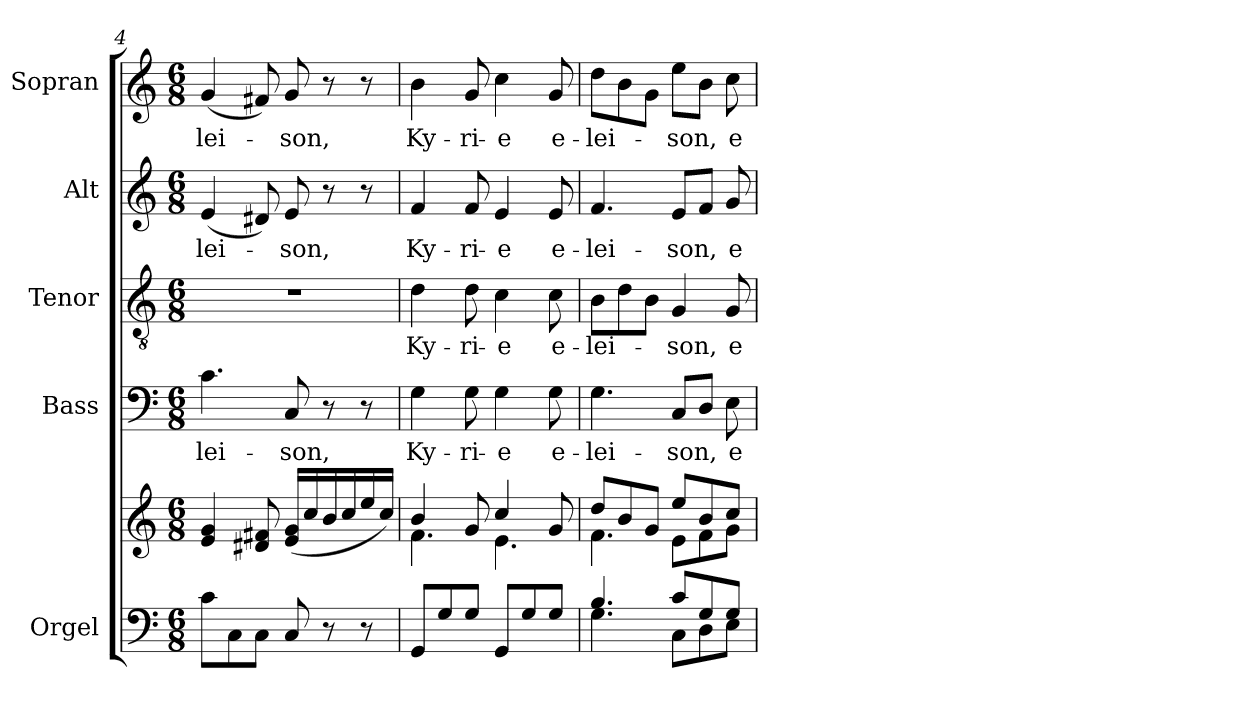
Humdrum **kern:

**kern	**kern	**kern	**text	**kern	**text	**kern	**text	**kern	**text
*part5	*part5	*part4	*part4	*part3	*part3	*part2	*part2	*part1	*part1
*staff6	*staff5	*staff4	*staff4	*staff3	*staff3	*staff2	*staff2	*staff1	*staff1
*I"Orgel	*	*I"Bass	*	*I"Tenor	*	*I"Alt	*	*I"Sopran	*
*I'Org.	*	*I'B.	*	*I'T.	*	*I'A.	*	*I'S.	*
*clefF4	*clefG2	*clefF4	*	*clefGv2	*	*clefG2	*	*clefG2	*
*k[]	*k[]	*k[]	*	*k[]	*	*k[]	*	*k[]	*
*C:	*C:	*C:	*	*C:	*	*C:	*	*C:	*
*M6/8	*M6/8	*M6/8	*	*M6/8	*	*M6/8	*	*M6/8	*
=4	=4	=4	=4	=4	=4	=4	=4	=4	=4
!	!	!	!LO:LY:b	!	!	!	!LO:LY:b	!	!LO:LY:b
8c\L	4e/ 4g/	4.c\	-lei-	2.r	.	(<4e/	-lei-	(<4g/	-lei-
8C\	.	.	.	.	.	.	.	.	.
8C\J	8d#X/ 8f#X/	.	.	.	.	8d#X/)	.	8f#X/)	.
!	!	!	!LO:LY:b	!	!	!	!LO:LY:b	!	!LO:LY:b
8C/	(<16e/ 16g/LL	8C/	-son,	.	.	8e/	-son,	8g/	-son,
.	16cc/	.	.	.	.	.	.	.	.
8r	16b/	8r	.	.	.	8r	.	8r	.
.	16cc/	.	.	.	.	.	.	.	.
8r	16ee/	8r	.	.	.	8r	.	8r	.
.	16cc/JJ)	.	.	.	.	.	.	.	.
=5	=5	=5	=5	=5	=5	=5	=5	=5	=5
*	*^	*	*	*	*	*	*	*	*
!	!	!	!	!LO:LY:b	!	!LO:LY:b	!	!LO:LY:b	!	!LO:LY:b
8GG/L	4b/	4.f\	4G\	Ky-	4d\	Ky-	4f/	Ky-	4b\	Ky-
8G/	.	.	.	.	.	.	.	.	.	.
!	!	!	!	!LO:LY:b	!	!LO:LY:b	!	!LO:LY:b	!	!LO:LY:b
8G/J	8g/	.	8G\	-ri-	8d\	-ri-	8f/	-ri-	8g/	-ri-
!	!	!	!	!LO:LY:b	!	!LO:LY:b	!	!LO:LY:b	!	!LO:LY:b
8GG/L	4cc/	4.e\	4G\	-e	4c\	-e	4e/	-e	4cc\	-e
8G/	.	.	.	.	.	.	.	.	.	.
!	!	!	!	!LO:LY:b	!	!LO:LY:b	!	!LO:LY:b	!	!LO:LY:b
8G/J	8g/	.	8G\	e-	8c\	e-	8e/	e-	8g/	e-
=6	=6	=6	=6	=6	=6	=6	=6	=6	=6	=6
*^	*	*	*	*	*	*	*	*	*	*
!	!	!	!	!	!LO:LY:b	!	!LO:LY:b	!	!LO:LY:b	!	!LO:LY:b
4.B/	4.G\	8dd/L	4.f\	4.G\	-lei-	8B\L	-lei-	4.f/	-lei-	8dd\L	-lei-
.	.	8b/	.	.	.	8d\	.	.	.	8b\	.
.	.	8g/J	.	.	.	8B\J	.	.	.	8g\J	.
!	!	!	!	!	!LO:LY:b	!	!LO:LY:b	!	!LO:LY:b	!	!LO:LY:b
8c/L	8C\L	8ee/L	8e\L	8C/L	-son,	4G/	-son,	8e/L	-son,	8ee\L	-son,
8G/	8D\	8b/	8f\	8D/J	.	.	.	8f/J	.	8b\J	.
!	!	!	!	!	!LO:LY:b	!	!LO:LY:b	!	!LO:LY:b	!	!LO:LY:b
8G/J	8E\J	8cc/J	8g\J	8E\	e-	8G/	e-	8g/	e-	8cc\	e-
*v	*v	*	*	*	*	*	*	*	*	*	*
*	*v	*v	*	*	*	*	*	*	*	*
=	=	=	=	=	=	=	=	=	=
*-	*-	*-	*-	*-	*-	*-	*-	*-	*-
